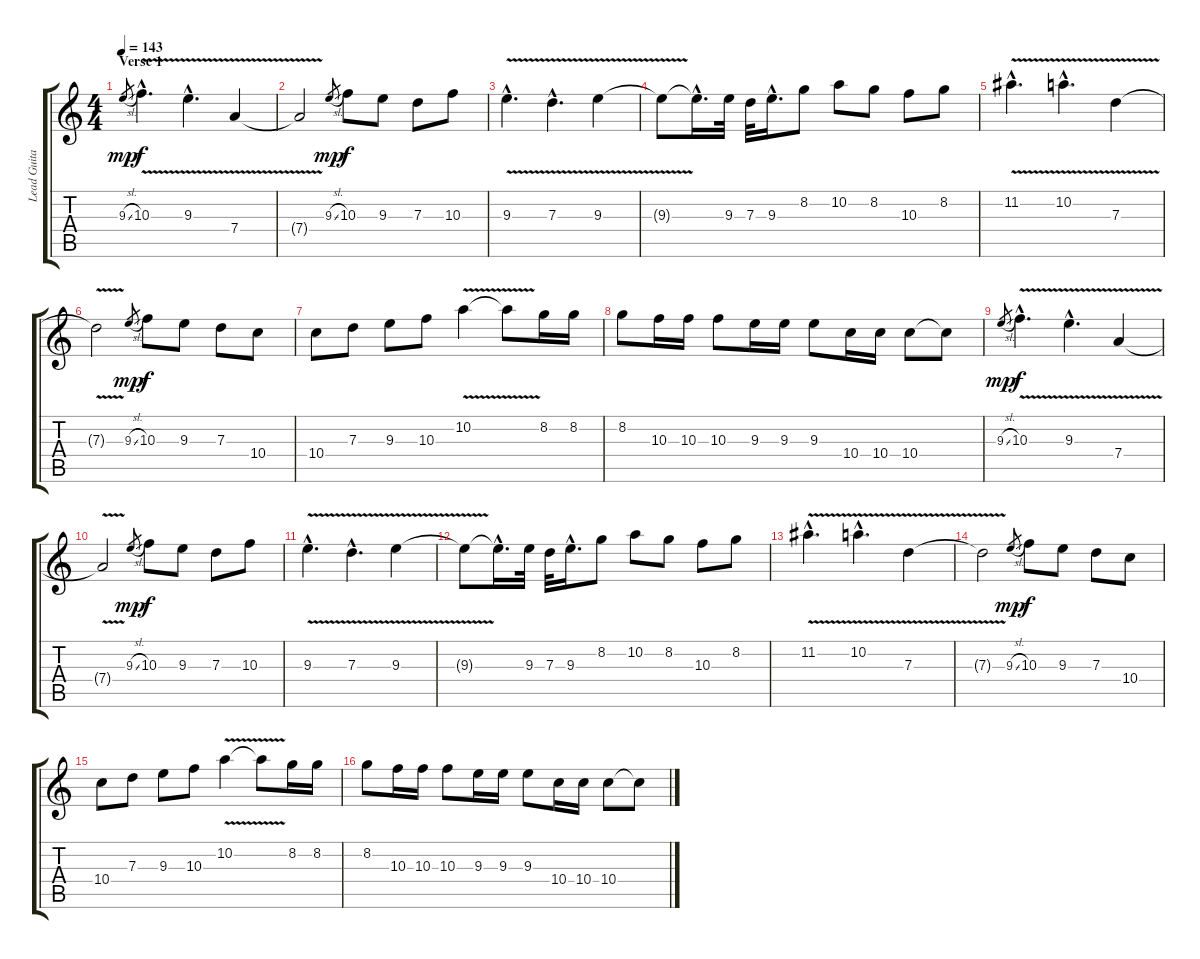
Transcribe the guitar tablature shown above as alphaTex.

\track ("Lead Guitar" "Lead Guita") {instrument distortionguitar}
\staff {score tabs}
\tuning (E4 B3 G3 D3 A2 D2) {hide}
\ts (4 4)
\section ("" "Verse 1")
\tempo 143
\clef g2
\ks c
9.3{sl}.8{gr dy mp} 10.3{v hac}.4{d dy f} 9.3{v hac}.4{d} 7.4{v}.4 |
7.4{t}.2 9.3{sl}.8{gr dy mp} 10.3.8{dy f} 9.3.8 7.3.8 10.3.8 |
9.3{v hac}.4{d} 7.3{v hac}.4{d} 9.3{v}.4 |
9.3{t}.8 9.3{hac t}.16{d} 9.3.32 7.3.32 9.3{hac}.16{d} 8.2.8 10.2.8 8.2.8 10.3.8 8.2.8 |
11.2{v hac}.4{d} 10.2{v hac}.4{d} 7.3{v}.4 |
7.3{t}.2 9.3{sl}.8{gr dy mp} 10.3.8{dy f} 9.3.8 7.3.8 10.4.8 |
10.4.8 7.3.8 9.3.8 10.3.8 10.2{v}.4 10.2{t}.8 8.2.16 8.2.16 |
8.2.8 10.3.16 10.3.16 10.3.8 9.3.16 9.3.16 9.3.8 10.4.16 10.4.16 10.4.8 10.4{t}.8 |
9.3{sl}.8{gr dy mp} 10.3{v hac}.4{d dy f} 9.3{v hac}.4{d} 7.4{v}.4 |
7.4{t}.2 9.3{sl}.8{gr dy mp} 10.3.8{dy f} 9.3.8 7.3.8 10.3.8 |
9.3{v hac}.4{d} 7.3{v hac}.4{d} 9.3{v}.4 |
9.3{t}.8 9.3{hac t}.16{d} 9.3.32 7.3.32 9.3{hac}.16{d} 8.2.8 10.2.8 8.2.8 10.3.8 8.2.8 |
11.2{v hac}.4{d} 10.2{v hac}.4{d} 7.3{v}.4 |
7.3{t}.2 9.3{sl}.8{gr dy mp} 10.3.8{dy f} 9.3.8 7.3.8 10.4.8 |
10.4.8 7.3.8 9.3.8 10.3.8 10.2{v}.4 10.2{t}.8 8.2.16 8.2.16 |
8.2.8 10.3.16 10.3.16 10.3.8 9.3.16 9.3.16 9.3.8 10.4.16 10.4.16 10.4.8 10.4{t}.8
